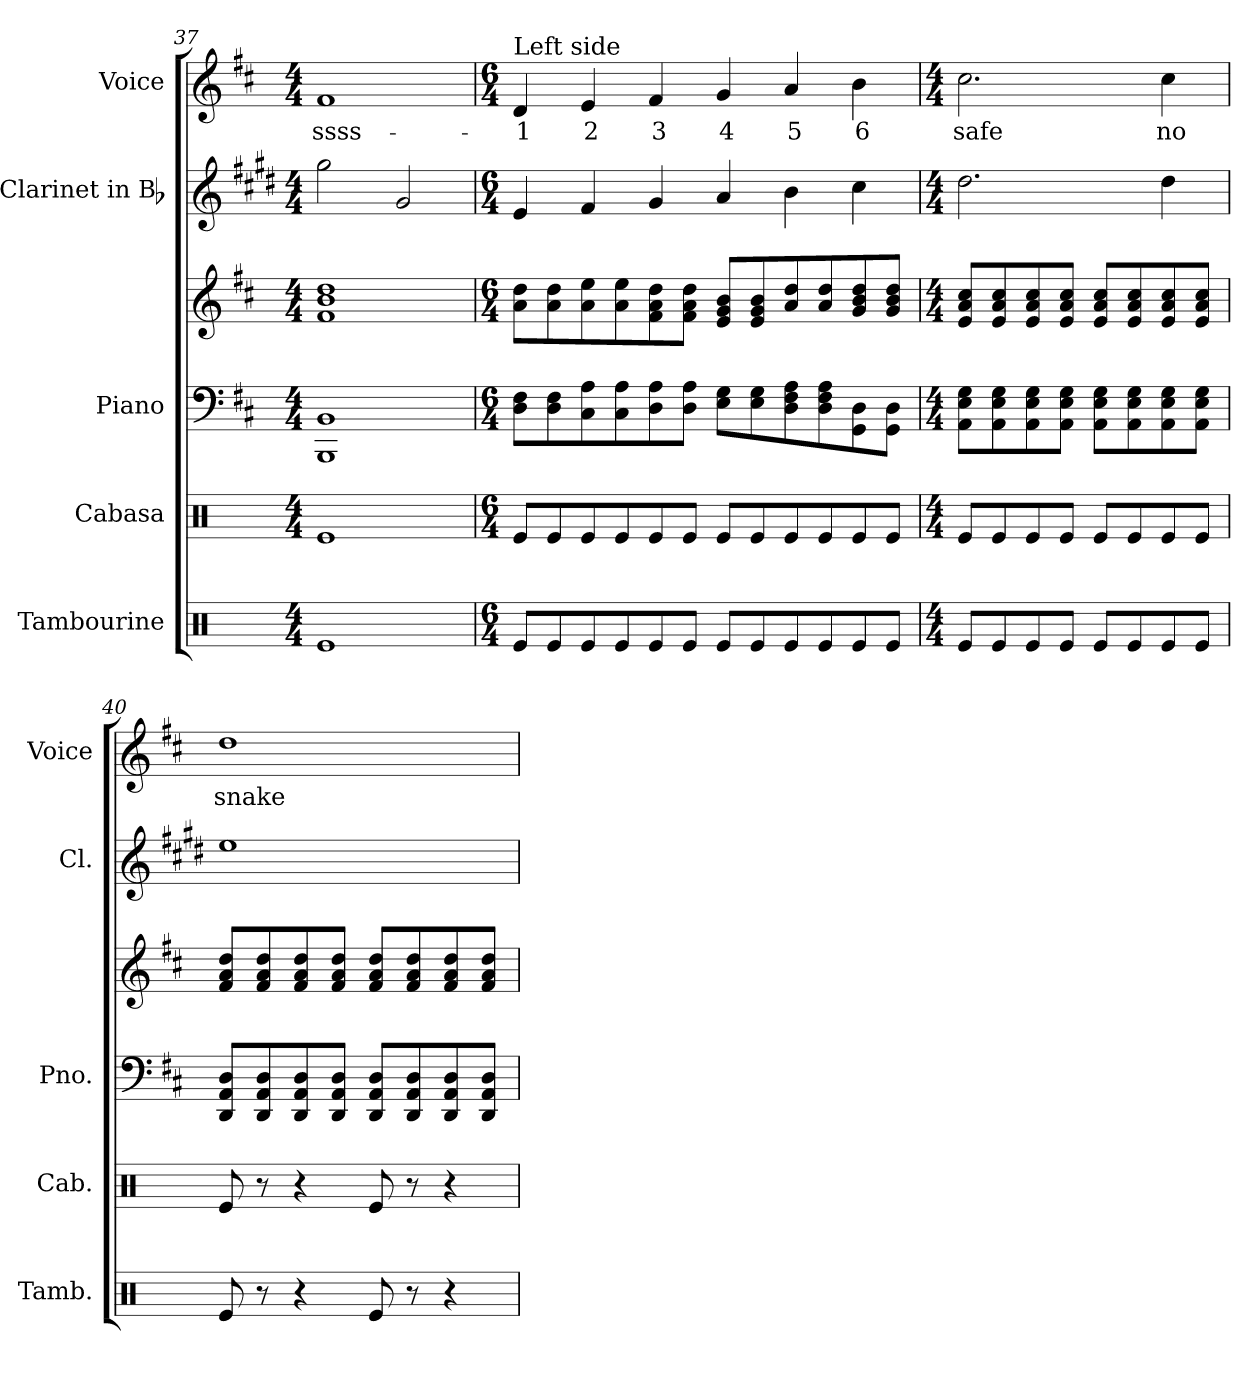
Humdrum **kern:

**kern	**kern	**kern	**kern	**kern	**kern	**text
*part5	*part4	*part3	*part3	*part2	*part1	*part1
*staff6	*staff5	*staff4	*staff3	*staff2	*staff1	*staff1
*I"Tambourine	*I"Cabasa	*I"Piano	*	*I"Clarinet in Bb	*I"Voice	*
*I'Tamb.	*I'Cab.	*I'Pno.	*	*I'Cl.	*I'Voice	*
!!LO:PB:g=z
*clefX	*clefX	*clefF4	*clefG2	*clefG2	*clefG2	*
*	*	*	*	*ITrd1c2	*	*
*k[]	*k[]	*k[f#c#]	*k[f#c#]	*k[f#c#]	*k[f#c#]	*
*C:	*C:	*D:	*D:	*D:	*D:	*
*M4/4	*M4/4	*M4/4	*M4/4	*M4/4	*M4/4	*
=37	=37	=37	=37	=37	=37	=37
!	!	!	!	!	!	!LO:LY:b:color=#000000
1Rei	1Rei	1BBBi 1BBi	1f#i 1bi 1ddi	2ff#i\	1f#i	ssss-
.	.	.	.	2f#i/	.	.
=38	=38	=38	=38	=38	=38	=38
*M6/4	*M6/4	*M6/4	*M6/4	*M6/4	*M6/4	*
!	!	!	!	!	!LO:TX:a:t=Left side	!
!	!	!	!	!	!	!LO:LY:b:color=#000000
8Rei/L	8Rei/L	8Di\ 8F#iL	8ai\ 8ddiL	4di/	4di/	-1
8Rei/	8Rei/	8Di\ 8F#i	8ai\ 8ddi	.	.	.
!	!	!	!	!	!	!LO:LY:b:color=#000000
8Rei/	8Rei/	8C#i\ 8Ai	8ai\ 8eei	4ei/	4ei/	2
8Rei/	8Rei/	8C#i\ 8Ai	8ai\ 8eei	.	.	.
!	!	!	!	!	!	!LO:LY:b:color=#000000
8Rei/	8Rei/	8Di\ 8Ai	8f#i\ 8ai 8ddi	4f#i/	4f#i/	3
8Rei/J	8Rei/J	8Di\ 8AiJ	8f#i\ 8ai 8ddiJ	.	.	.
!	!	!	!	!	!	!LO:LY:b:color=#000000
8Rei/L	8Rei/L	8Ei\ 8GiL	8ei/ 8gi 8biL	4gi/	4gi/	4
8Rei/	8Rei/	8Ei\ 8Gi	8ei/ 8gi 8bi	.	.	.
!	!	!	!	!	!	!LO:LY:b:color=#000000
8Rei/	8Rei/	8Di\ 8F#i 8Ai	8ai/ 8ddi	4ai\	4ai/	5
8Rei/	8Rei/	8Di\ 8F#i 8Ai	8ai/ 8ddi	.	.	.
!	!	!	!	!	!	!LO:LY:b:color=#000000
8Rei/	8Rei/	8GGi\ 8Di	8gi/ 8bi 8ddi	4bi\	4bi\	6
8Rei/J	8Rei/J	8GGi\ 8DiJ	8gi/ 8bi 8ddiJ	.	.	.
=39	=39	=39	=39	=39	=39	=39
*M4/4	*M4/4	*M4/4	*M4/4	*M4/4	*M4/4	*
!	!	!	!	!	!	!LO:LY:b:color=#000000
8Rei/L	8Rei/L	8AAi\ 8Ei 8GiL	8ei/ 8ai 8cc#iL	2.cc#i\	2.cc#i\	safe
8Rei/	8Rei/	8AAi\ 8Ei 8Gi	8ei/ 8ai 8cc#i	.	.	.
8Rei/	8Rei/	8AAi\ 8Ei 8Gi	8ei/ 8ai 8cc#i	.	.	.
8Rei/J	8Rei/J	8AAi\ 8Ei 8GiJ	8ei/ 8ai 8cc#iJ	.	.	.
8Rei/L	8Rei/L	8AAi\ 8Ei 8GiL	8ei/ 8ai 8cc#iL	.	.	.
8Rei/	8Rei/	8AAi\ 8Ei 8Gi	8ei/ 8ai 8cc#i	.	.	.
!	!	!	!	!	!	!LO:LY:b:color=#000000
8Rei/	8Rei/	8AAi\ 8Ei 8Gi	8ei/ 8ai 8cc#i	4cc#i\	4cc#i\	no
8Rei/J	8Rei/J	8AAi\ 8Ei 8GiJ	8ei/ 8ai 8cc#iJ	.	.	.
=40	=40	=40	=40	=40	=40	=40
!	!	!	!	!	!	!LO:LY:b:color=#000000
8Rei/	8Rei/	8DDi/ 8AAi 8DiL	8f#i/ 8ai 8ddiL	1ddi	1ddi	snake
8r	8r	8DDi/ 8AAi 8Di	8f#i/ 8ai 8ddi	.	.	.
4r	4r	8DDi/ 8AAi 8Di	8f#i/ 8ai 8ddi	.	.	.
.	.	8DDi/ 8AAi 8DiJ	8f#i/ 8ai 8ddiJ	.	.	.
8Rei/	8Rei/	8DDi/ 8AAi 8DiL	8f#i/ 8ai 8ddiL	.	.	.
8r	8r	8DDi/ 8AAi 8Di	8f#i/ 8ai 8ddi	.	.	.
4r	4r	8DDi/ 8AAi 8Di	8f#i/ 8ai 8ddi	.	.	.
.	.	8DDi/ 8AAi 8DiJ	8f#i/ 8ai 8ddiJ	.	.	.
=	=	=	=	=	=	=
*-	*-	*-	*-	*-	*-	*-
